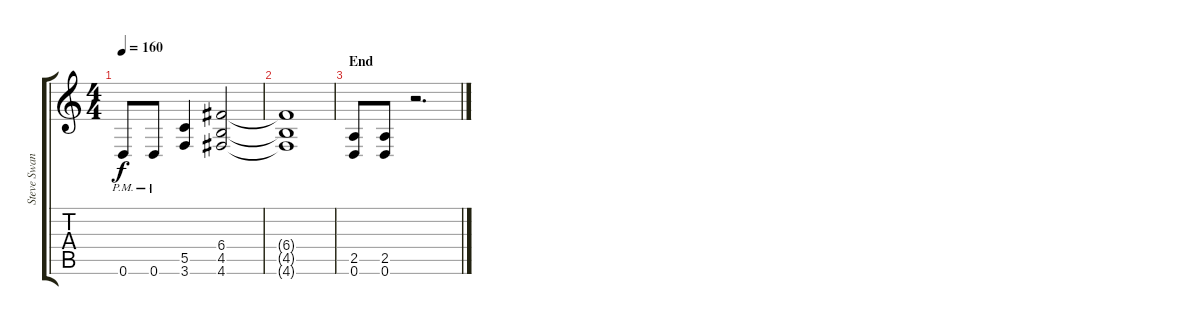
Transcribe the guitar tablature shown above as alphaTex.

\track ("Steve Swanson (Rythm Guitar+Solo)" "Steve Swan") {instrument overdrivenguitar}
\staff {score tabs}
\tuning (D4 A3 F3 C3 G2 D2) {hide}
\ts (4 4)
\tempo 152
\tempo 160
\clef g2
\ks c
0.6{pm}.8{dy f} 0.6{pm}.8 (5.5 3.6).4 (6.4 4.5 4.6).2 |
(6.4{t} 4.5{t} 4.6{t}).1 |
\section ("" "End")
(2.5 0.6).8 (2.5 0.6).8 r.2{d}
